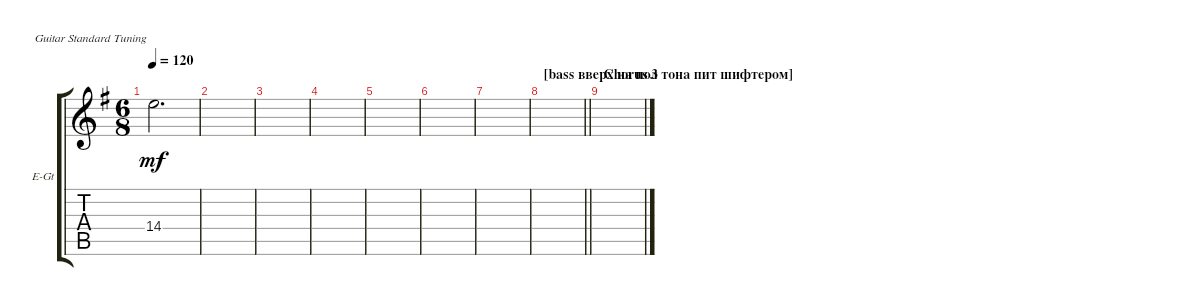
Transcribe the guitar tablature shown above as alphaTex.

\bracketExtendMode groupsimilarinstruments
\firstSystemTrackNameOrientation horizontal
\otherSystemsTrackNameOrientation horizontal
\track ("guitar solo-right (Rodion Kravkl)" "E-Gt") {instrument electricguitarclean}
\staff {score tabs}
\tuning (E4 B3 G3 D3 A2 E2)
\ts (6 8)
\tempo 120
\clef g2
\scale
0.333333
\ks eminor
14.4.2{d dy mf} |
\scale
0.333333 |
\scale
0.333333 |
\scale
0.333333 |
\scale
0.333333 |
\scale
0.333333 |
\scale
0.333333 |
\section ("" "[bass вверх на пол тона пит шифтером]")
\scale
0.333333
\barLineRight lightlight
|
\section ("" "Chorus 3")
\scale
0.333333 |
\scale
0.333333 |
\scale
0.333333 |
\scale
0.333333 |
\scale
0.333333 |
\scale
0.333333 |
\scale
0.333333 |
\scale
0.333333
